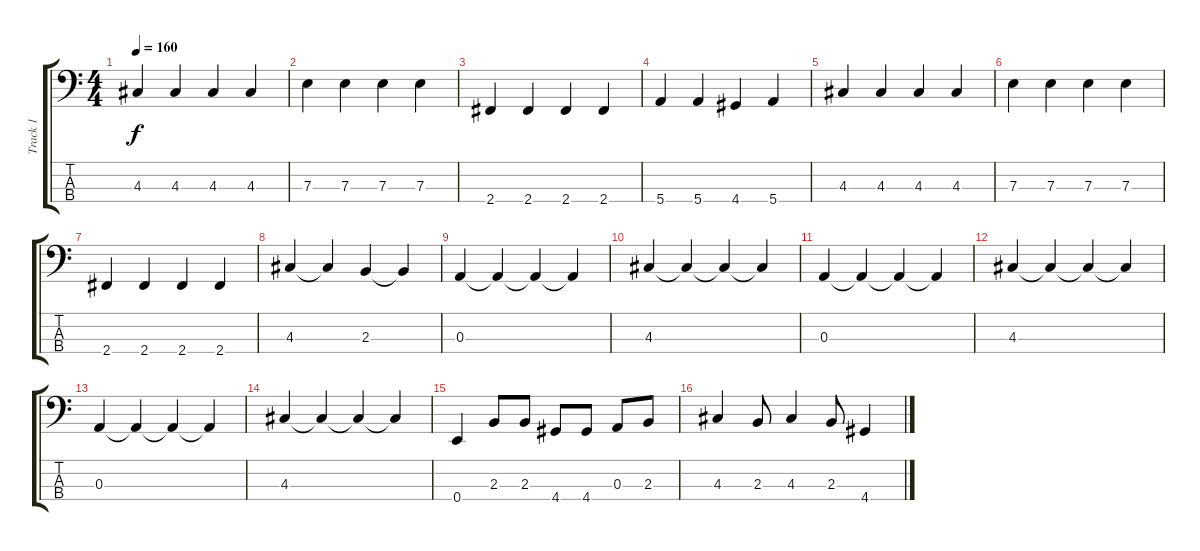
\track ("Track 1" "Track 1") {instrument electricbassfinger}
\staff {score tabs}
\tuning (G2 D2 A1 E1) {hide}
\ts (4 4)
\tempo 160
\clef f4
\ks c
4.3.4{dy f} 4.3.4 4.3.4 4.3.4 |
7.3.4 7.3.4 7.3.4 7.3.4 |
2.4.4 2.4.4 2.4.4 2.4.4 |
5.4.4 5.4.4 4.4.4 5.4.4 |
4.3.4 4.3.4 4.3.4 4.3.4 |
7.3.4 7.3.4 7.3.4 7.3.4 |
2.4.4 2.4.4 2.4.4 2.4.4 |
4.3.4 4.3{t}.4 2.3.4 2.3{t}.4 |
0.3.4 0.3{t}.4 0.3{t}.4 0.3{t}.4 |
4.3.4 4.3{t}.4 4.3{t}.4 4.3{t}.4 |
0.3.4 0.3{t}.4 0.3{t}.4 0.3{t}.4 |
4.3.4 4.3{t}.4 4.3{t}.4 4.3{t}.4 |
0.3.4 0.3{t}.4 0.3{t}.4 0.3{t}.4 |
4.3.4 4.3{t}.4 4.3{t}.4 4.3{t}.4 |
0.4.4 2.3.8 2.3.8 4.4.8 4.4.8 0.3.8 2.3.8 |
4.3.4 2.3.8 4.3.4 2.3.8 4.4.4
